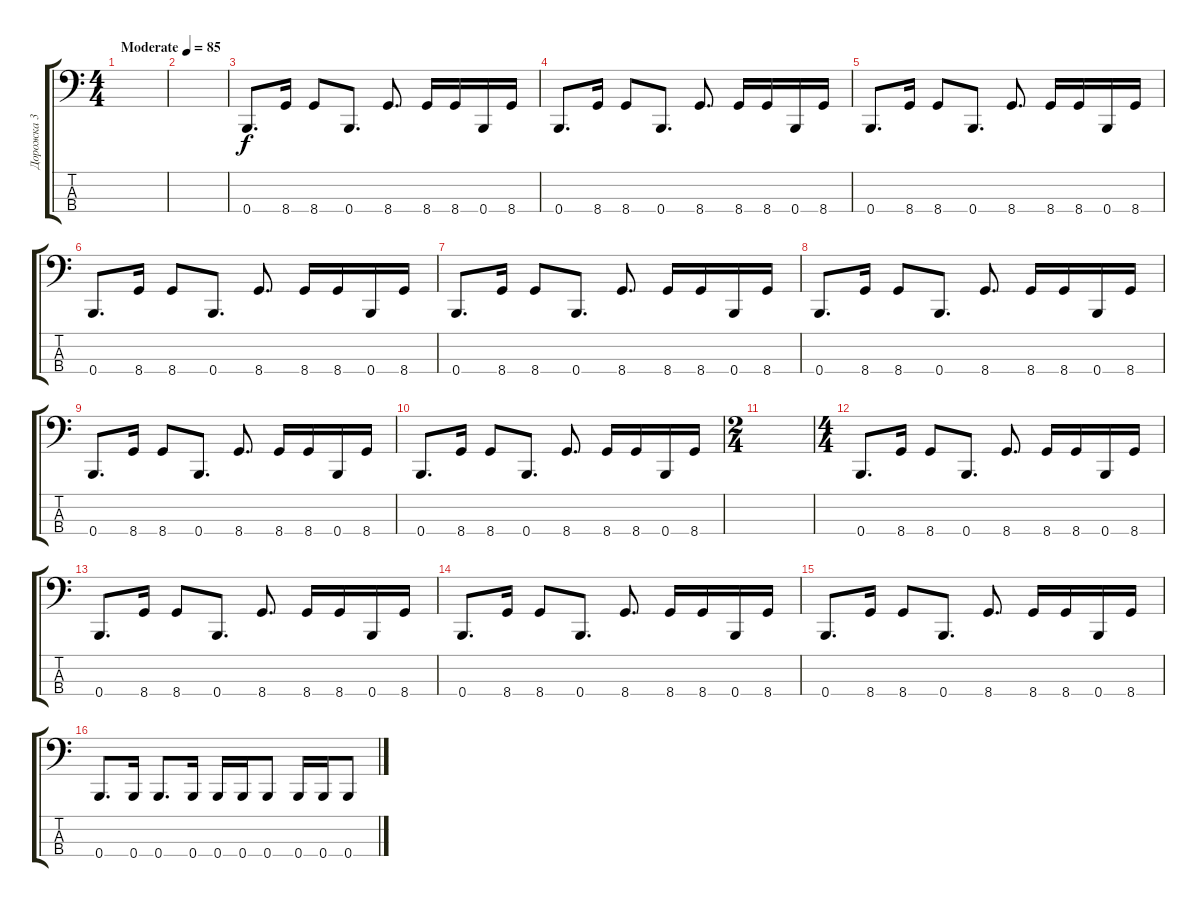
\track ("Дорожка 3" "Дорожка 3") {instrument electricbassfinger}
\staff {score tabs}
\tuning (E2 B1 Gb1 B0) {hide}
\ts (4 4)
\tempo (85 "Moderate")
\clef f4
\ks c
|
|
0.4.8{d} 8.4.16 8.4.8 0.4.8{d} 8.4.8{d} 8.4.16 8.4.16 0.4.16 8.4.16 |
0.4.8{d} 8.4.16 8.4.8 0.4.8{d} 8.4.8{d} 8.4.16 8.4.16 0.4.16 8.4.16 |
0.4.8{d} 8.4.16 8.4.8 0.4.8{d} 8.4.8{d} 8.4.16 8.4.16 0.4.16 8.4.16 |
0.4.8{d} 8.4.16 8.4.8 0.4.8{d} 8.4.8{d} 8.4.16 8.4.16 0.4.16 8.4.16 |
0.4.8{d} 8.4.16 8.4.8 0.4.8{d} 8.4.8{d} 8.4.16 8.4.16 0.4.16 8.4.16 |
0.4.8{d} 8.4.16 8.4.8 0.4.8{d} 8.4.8{d} 8.4.16 8.4.16 0.4.16 8.4.16 |
0.4.8{d} 8.4.16 8.4.8 0.4.8{d} 8.4.8{d} 8.4.16 8.4.16 0.4.16 8.4.16 |
0.4.8{d} 8.4.16 8.4.8 0.4.8{d} 8.4.8{d} 8.4.16 8.4.16 0.4.16 8.4.16 |
\ts (2 4)
|
\ts (4 4)
0.4.8{d} 8.4.16 8.4.8 0.4.8{d} 8.4.8{d} 8.4.16 8.4.16 0.4.16 8.4.16 |
0.4.8{d} 8.4.16 8.4.8 0.4.8{d} 8.4.8{d} 8.4.16 8.4.16 0.4.16 8.4.16 |
0.4.8{d} 8.4.16 8.4.8 0.4.8{d} 8.4.8{d} 8.4.16 8.4.16 0.4.16 8.4.16 |
0.4.8{d} 8.4.16 8.4.8 0.4.8{d} 8.4.8{d} 8.4.16 8.4.16 0.4.16 8.4.16 |
0.4.8{d} 0.4.16 0.4.8{d} 0.4.16 0.4.16 0.4.16 0.4.8 0.4.16 0.4.16 0.4.8
